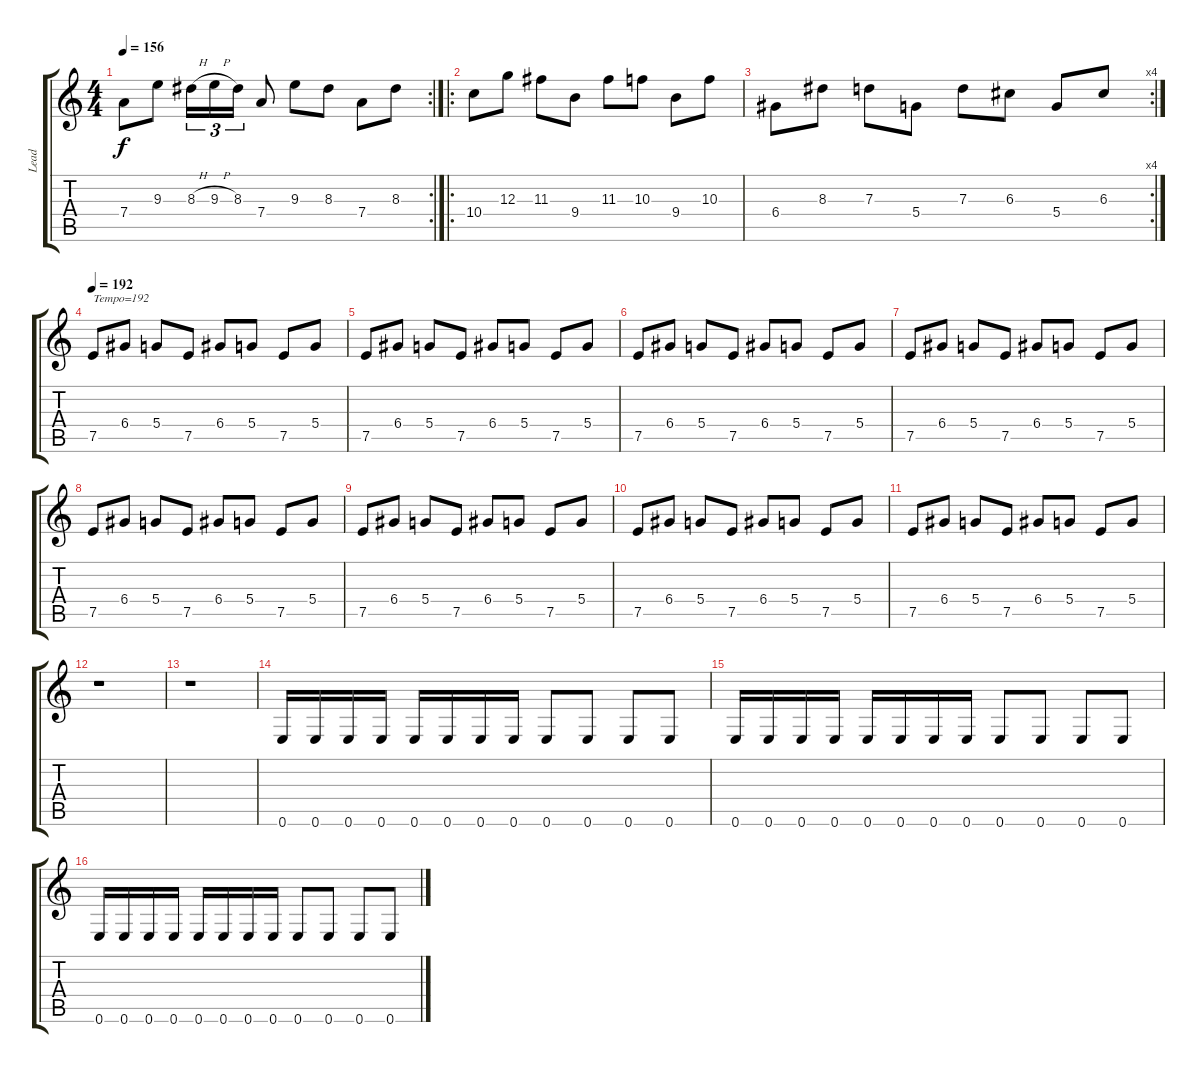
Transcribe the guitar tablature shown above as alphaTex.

\track ("Lead" "Lead") {instrument overdrivenguitar}
\staff {score tabs}
\tuning (E4 B3 G3 D3 A2 E2) {hide}
\rc 2
\ts (4 4)
\tempo 156
\clef g2
\ks c
7.4.8{dy f} 9.3.8 8.3{h}.16{tu (3 2)} 9.3{h}.16{tu (3 2)} 8.3.16{tu (3 2)} 7.4.8 9.3.8 8.3.8 7.4.8 8.3.8 |
\ro
10.4.8 12.3.8 11.3.8 9.4.8 11.3.8 10.3.8 9.4.8 10.3.8 |
\rc 4
6.4.8 8.3.8 7.3.8 5.4.8 7.3.8 6.3.8 5.4.8 6.3.8 |
\tempo 192
7.5.8{txt "Tempo=192"} 6.4.8 5.4.8 7.5.8 6.4.8 5.4.8 7.5.8 5.4.8 |
7.5.8 6.4.8 5.4.8 7.5.8 6.4.8 5.4.8 7.5.8 5.4.8 |
7.5.8 6.4.8 5.4.8 7.5.8 6.4.8 5.4.8 7.5.8 5.4.8 |
7.5.8 6.4.8 5.4.8 7.5.8 6.4.8 5.4.8 7.5.8 5.4.8 |
7.5.8 6.4.8 5.4.8 7.5.8 6.4.8 5.4.8 7.5.8 5.4.8 |
7.5.8 6.4.8 5.4.8 7.5.8 6.4.8 5.4.8 7.5.8 5.4.8 |
7.5.8 6.4.8 5.4.8 7.5.8 6.4.8 5.4.8 7.5.8 5.4.8 |
7.5.8 6.4.8 5.4.8 7.5.8 6.4.8 5.4.8 7.5.8 5.4.8 |
r.1 |
r.1 |
0.6.16 0.6.16 0.6.16 0.6.16 0.6.16 0.6.16 0.6.16 0.6.16 0.6.8 0.6.8 0.6.8 0.6.8 |
0.6.16 0.6.16 0.6.16 0.6.16 0.6.16 0.6.16 0.6.16 0.6.16 0.6.8 0.6.8 0.6.8 0.6.8 |
0.6.16 0.6.16 0.6.16 0.6.16 0.6.16 0.6.16 0.6.16 0.6.16 0.6.8 0.6.8 0.6.8 0.6.8
